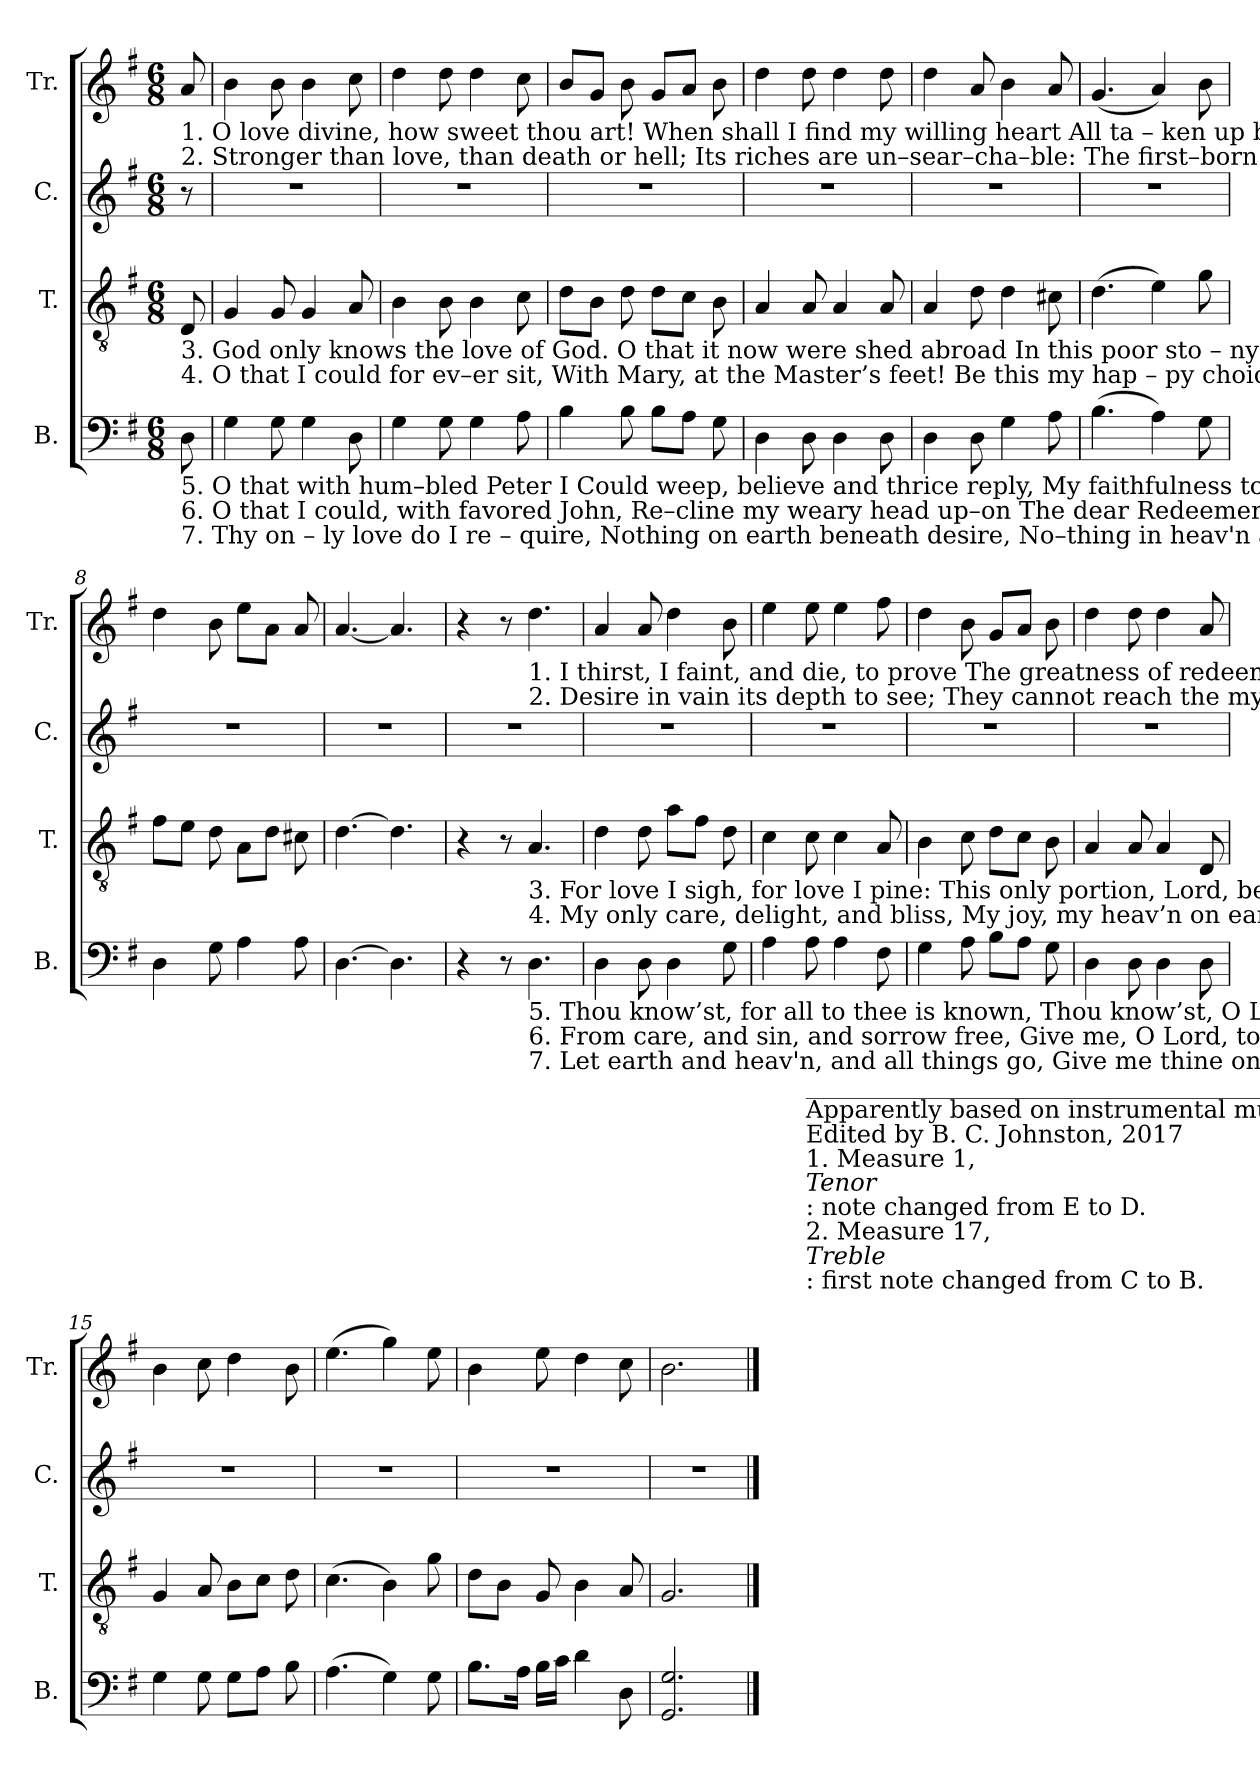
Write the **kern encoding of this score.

**kern	**kern	**kern	**kern
*part4	*part3	*part2	*part1
*staff4	*staff3	*staff2	*staff1
*I"B.	*I"T.	*I"C.	*I"Tr.
*I'B.	*I'T.	*I'C.	*I'Tr.
*clefF4	*clefGv2	*clefG2	*clefG2
*k[f#]	*k[f#]	*k[f#]	*k[f#]
*M6/8	*M6/8	*M6/8	*M6/8
*MM100	*MM100	*MM100	*MM100
=1	=1	=1	=1
!	!	!	!LO:TX:b:t=1. O love divine, how sweet thou art!  When shall I find my willing heart    All  ta – ken  up    by     thee?    All   ta  –  ken  up   by     thee?
!	!	!	!LO:TX:b:t=2. Stronger than love, than death or hell;  Its  riches  are  un–sear–cha–ble&colon;  The first–born sons of light,   The first–born sons  of     light
!	!LO:TX:b:t=3. God only knows the love of God.  O  that  it  now  were  shed  abroad   In   this  poor  sto – ny  heart!    In  this  poor  sto – ny   heart!	!	!
!	!LO:TX:b:t=4. O   that   I   could   for   ev–er   sit,  With  Mary,  at  the  Master’s  feet!    Be  this  my   hap – py choice!  Be this  my  hap– py   choice!	!	!
!LO:TX:b:t=5. O  that  with  hum–bled  Peter  I   Could weep, believe and thrice reply, My  faithfulness  to     prove!   My  faith–ful–ness  to     prove!	!	!	!
!LO:TX:b:t=6.  O that I could, with favored John,  Re–cline  my  weary  head  up–on   The dear Redeemer’s breast!    The  dear   Redeemer’s    breast!	!	!	!
!LO:TX:b:t=7. Thy  on – ly  love  do  I  re – quire,  Nothing  on  earth  beneath  desire,  No–thing  in  heav'n  above&colon;   No –thing  in heav'n  a –bove&colon;	!	!	!
8D\	8D/	8r	8a/
=2	=2	=2	=2
4G\	4G/	2.r	4b\
8G\	8G/	.	8b\
4G\	4G/	.	4b\
8D\	8A/	.	8cc\
=3	=3	=3	=3
4G\	4B\	2.r	4dd\
8G\	8B\	.	8dd\
4G\	4B\	.	4dd\
8A\	8c\	.	8cc\
=4	=4	=4	=4
4B\	8d\L	2.r	8b/L
.	8B\J	.	8g/J
8B\	8d\	.	8b\
8B\L	8d\L	.	8g/L
8A\J	8c\J	.	8a/J
8G\	8B\	.	8b\
=5	=5	=5	=5
4D\	4A/	2.r	4dd\
8D\	8A/	.	8dd\
4D\	4A/	.	4dd\
8D\	8A/	.	8dd\
=6	=6	=6	=6
4D\	4A/	2.r	4dd\
8D\	8d\	.	8a/
4G\	4d\	.	4b\
8A\	8c#X\	.	8a/
=7	=7	=7	=7
(4.B\	(4.d\	2.r	(4.g/
4A\)	4e\)	.	4a/)
8G\	8g\	.	8b\
=8	=8	=8	=8
4D\	8f#\L	2.r	4dd\
.	8e\J	.	.
8G\	8d\	.	8b\
4A\	8A\L	.	8ee\L
.	8d\J	.	8a\J
8A\	8c#X\	.	8a/
=9	=9	=9	=9
[4.D\	[4.d\	2.r	[4.a/
4.D\]	4.d\]	.	4.a/]
!!LO:LB:g=z
=10	=10	=10	=10
4r	4r	2.r	4r
8r	8r	.	8r
!	!	!	!LO:TX:b:t=1. I   thirst, I  faint, and die, to prove  The greatness  of redeeming  love,  The  love of  Christ to me.     The  love  of  Christ   to    me.
!	!	!	!LO:TX:b:t=2. Desire  in vain its depth to see; They cannot reach the mystery, The length and breadth and height. The length and breadth and height.
!	!LO:TX:b:t=3. For  love I  sigh, for  love I  pine&colon;  This  only  portion, Lord, be mine,  Be mine  this  better  part!       Be   mine  this  bet – ter   part!	!	!
!	!LO:TX:b:t=4. My only care, delight, and bliss, My joy, my heav’n on earth be this, To hear the Bridegroom’s voice. To hear the Bridegroom’s voice.	!	!
!LO:TX:b:t=5. Thou know’st, for all to thee is known, Thou know’st, O Lord, and thou alone, Thou know’st that thee I love. Thou know’st that thee I love.	!	!	!
!LO:TX:b:t=6. From care, and sin, and sorrow free, Give me, O Lord, to find in thee  My ev–er–las–ting   rest.        My  ev –  er  –  las – ting     rest.	!	!	!
!LO:TX:b:t=7. Let earth and heav'n, and all  things  go, Give me thine only love to know,  Give me thine only love. Give me  thine  on – ly     love.	!	!	!
4.D\	4.A/	.	4.dd\
=11	=11	=11	=11
4D\	4d\	2.r	4a/
8D\	8d\	.	8a/
4D\	8a\L	.	4dd\
.	8f#\J	.	.
8G\	8d\	.	8b\
=12	=12	=12	=12
4A\	4c\	2.r	4ee\
!LO:TX:b:t=_____________________________________________	!	!	!
!LO:TX:b:t=Apparently based on instrumental music of the late eighteenth century (Jackson 1952, no. 122).	!	!	!
!LO:TX:b:t=Edited by B. C. Johnston, 2017	!	!	!
!LO:TX:b:t=1. Measure 1,	!	!	!
!LO:TX:b:i:t=Tenor	!	!	!
!LO:TX:b:t=&colon; note changed from E to D.	!	!	!
!LO:TX:b:t=2. Measure 17,	!	!	!
!LO:TX:b:i:t=Treble	!	!	!
!LO:TX:b:t=&colon; first note changed from C to B.	!	!	!
8A\	8c\	.	8ee\
4A\	4c\	.	4ee\
8F#\	8A/	.	8ff#\
=13	=13	=13	=13
4G\	4B\	2.r	4dd\
8A\	8c\	.	8b\
8B\L	8d\L	.	8g/L
8A\J	8c\J	.	8a/J
8G\	8B\	.	8b\
=14	=14	=14	=14
4D\	4A/	2.r	4dd\
8D\	8A/	.	8dd\
4D\	4A/	.	4dd\
8D\	8D/	.	8a/
=15	=15	=15	=15
4G\	4G/	2.r	4b\
8G\	8A/	.	8cc\
8G\L	8B\L	.	4dd\
8A\J	8c\J	.	.
8B\	8d\	.	8b\
=16	=16	=16	=16
(4.A\	(4.c\	2.r	(4.ee\
4G\)	4B\)	.	4gg\)
8G\	8g\	.	8ee\
=17	=17	=17	=17
8.B\L	8d\L	2.r	4b\
.	8B\J	.	.
16A\Jk	.	.	.
16B\LL	8G/	.	8ee\
16c\JJ	.	.	.
4d\	4B\	.	4dd\
8D\	8A/	.	8cc\
=18	=18	=18	=18
2.GG/ 2.G/	2.G/	2.r	2.b\
==	==	==	==
*-	*-	*-	*-
